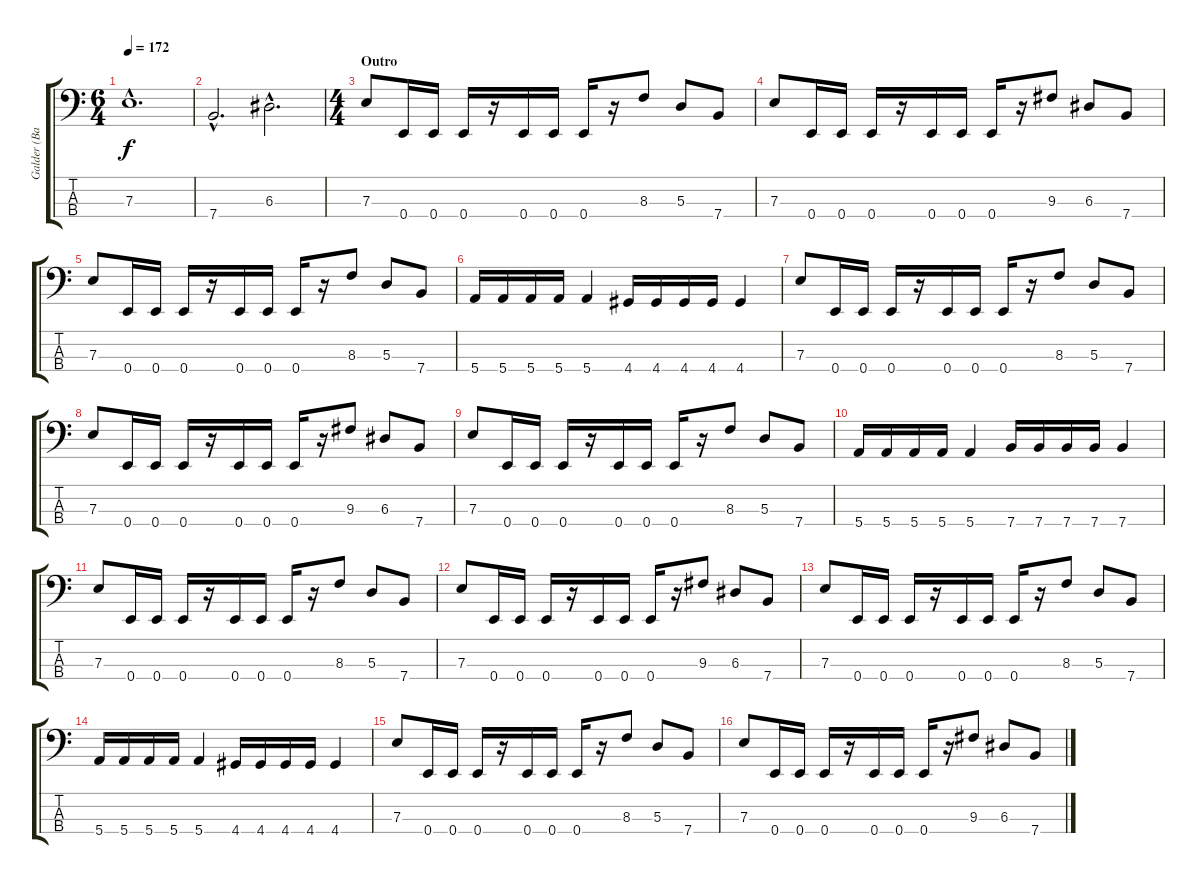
\track ("Galder (Bass)" "Galder (Ba") {instrument acousticguitarnylon}
\staff {score tabs}
\tuning (G2 D2 A1 E1) {hide}
\ts (6 4)
\tempo 172
\clef f4
\ks c
7.3{hac}.1{d dy f} |
7.4{hac}.2{d} 6.3{hac}.2{d} |
\ts (4 4)
\section ("" "Outro")
7.3.8 0.4.16 0.4.16 0.4.16 r.16 0.4.16 0.4.16 0.4.16 r.16 8.3.8 5.3.8 7.4.8 |
7.3.8 0.4.16 0.4.16 0.4.16 r.16 0.4.16 0.4.16 0.4.16 r.16 9.3.8 6.3.8 7.4.8 |
7.3.8 0.4.16 0.4.16 0.4.16 r.16 0.4.16 0.4.16 0.4.16 r.16 8.3.8 5.3.8 7.4.8 |
5.4.16 5.4.16 5.4.16 5.4.16 5.4.4 4.4.16 4.4.16 4.4.16 4.4.16 4.4.4 |
7.3.8 0.4.16 0.4.16 0.4.16 r.16 0.4.16 0.4.16 0.4.16 r.16 8.3.8 5.3.8 7.4.8 |
7.3.8 0.4.16 0.4.16 0.4.16 r.16 0.4.16 0.4.16 0.4.16 r.16 9.3.8 6.3.8 7.4.8 |
7.3.8 0.4.16 0.4.16 0.4.16 r.16 0.4.16 0.4.16 0.4.16 r.16 8.3.8 5.3.8 7.4.8 |
5.4.16 5.4.16 5.4.16 5.4.16 5.4.4 7.4.16 7.4.16 7.4.16 7.4.16 7.4.4 |
7.3.8 0.4.16 0.4.16 0.4.16 r.16 0.4.16 0.4.16 0.4.16 r.16 8.3.8 5.3.8 7.4.8 |
7.3.8 0.4.16 0.4.16 0.4.16 r.16 0.4.16 0.4.16 0.4.16 r.16 9.3.8 6.3.8 7.4.8 |
7.3.8 0.4.16 0.4.16 0.4.16 r.16 0.4.16 0.4.16 0.4.16 r.16 8.3.8 5.3.8 7.4.8 |
5.4.16 5.4.16 5.4.16 5.4.16 5.4.4 4.4.16 4.4.16 4.4.16 4.4.16 4.4.4 |
7.3.8 0.4.16 0.4.16 0.4.16 r.16 0.4.16 0.4.16 0.4.16 r.16 8.3.8 5.3.8 7.4.8 |
7.3.8 0.4.16 0.4.16 0.4.16 r.16 0.4.16 0.4.16 0.4.16 r.16 9.3.8 6.3.8 7.4.8
